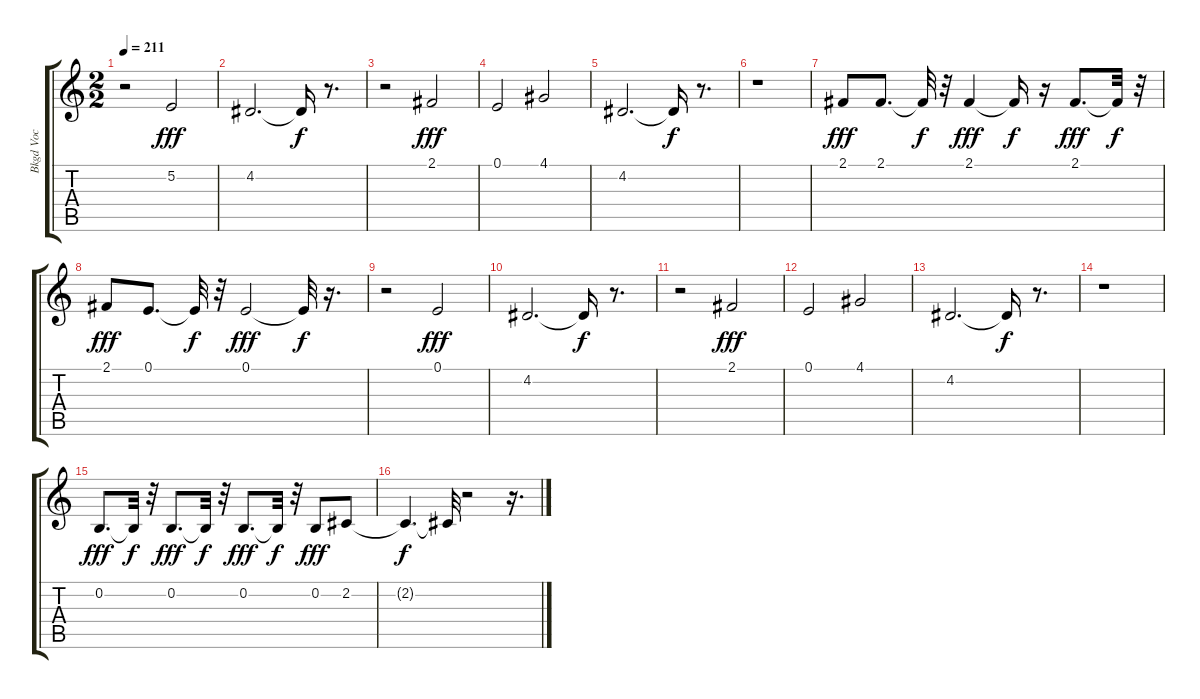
\track ("Bkgd Voc" "Bkgd Voc") {instrument choiraahs}
\staff {score tabs}
\tuning (E4 B3 G3 D3 A2 E2) {hide}
\ts (2 2)
\tempo 211
\clef g2
\ks c
r.2{dy fff} 5.2.2 |
4.2.2{d} 4.2{t}.16{dy f} r.8{d} |
r.2 2.1.2{dy fff} |
0.1.2 4.1.2 |
4.2.2{d} 4.2{t}.16{dy f} r.8{d} |
r.1 |
2.1.8{dy fff} 2.1.8{d} 2.1{t}.32{dy f} r.32 2.1.4{dy fff} 2.1{t}.16{dy f} r.16 2.1.8{d dy fff} 2.1{t}.32{dy f} r.32 |
2.1.8{dy fff} 0.1.8{d} 0.1{t}.32{dy f} r.32 0.1.2{dy fff} 0.1{t}.32{dy f} r.16{d} |
r.2 0.1.2{dy fff} |
4.2.2{d} 4.2{t}.16{dy f} r.8{d} |
r.2 2.1.2{dy fff} |
0.1.2 4.1.2 |
4.2.2{d} 4.2{t}.16{dy f} r.8{d} |
r.1 |
0.2.8{d dy fff} 0.2{t}.32{dy f} r.32 0.2.8{d dy fff} 0.2{t}.32{dy f} r.32 0.2.8{d dy fff} 0.2{t}.32{dy f} r.32 0.2.8{dy fff} 2.2.8 |
2.2{t}.4{d dy f} 2.2{t}.32 r.2 r.16{d}
